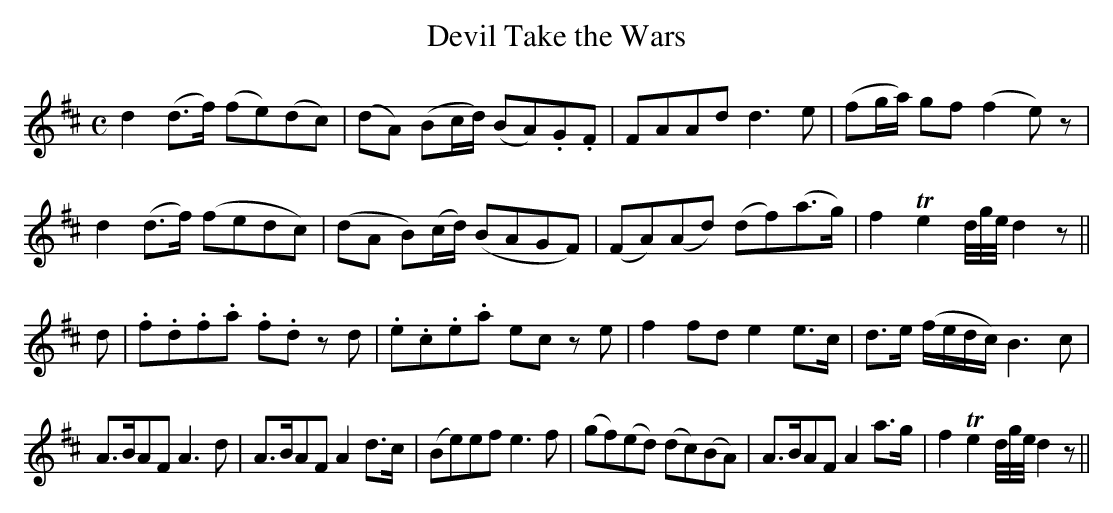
X:1
T: Devil Take the Wars
M: C
L: 1/8
K: D
d2 (d>f) (fe)(dc) | (dA) (Bc/2d/2) (BA).G.F | FAAd d3 e | (fg/2a/2) gf (f2 e) z |
d2 (d>f) (fedc) | (dA B)(c/2d/2) (BAGF) | (FA)(Ad) (df)(a>g) | f2 Te2 d/4g/4e/4 d2 z ||
d | .f.d.f.a .f.d z d | .e.c.e.a ec z e | f2 fd e2 e>c | d>e (f/2e/2d/2c/) B3 c |
A>BAF A3 d | A>BAF A2 d>c | (Be)ef e3 f | (gf)(ed) (dc)(BA) | A>BAF A2 a>g | f2 Te2 d/4g/4e/4 d2 z ||
